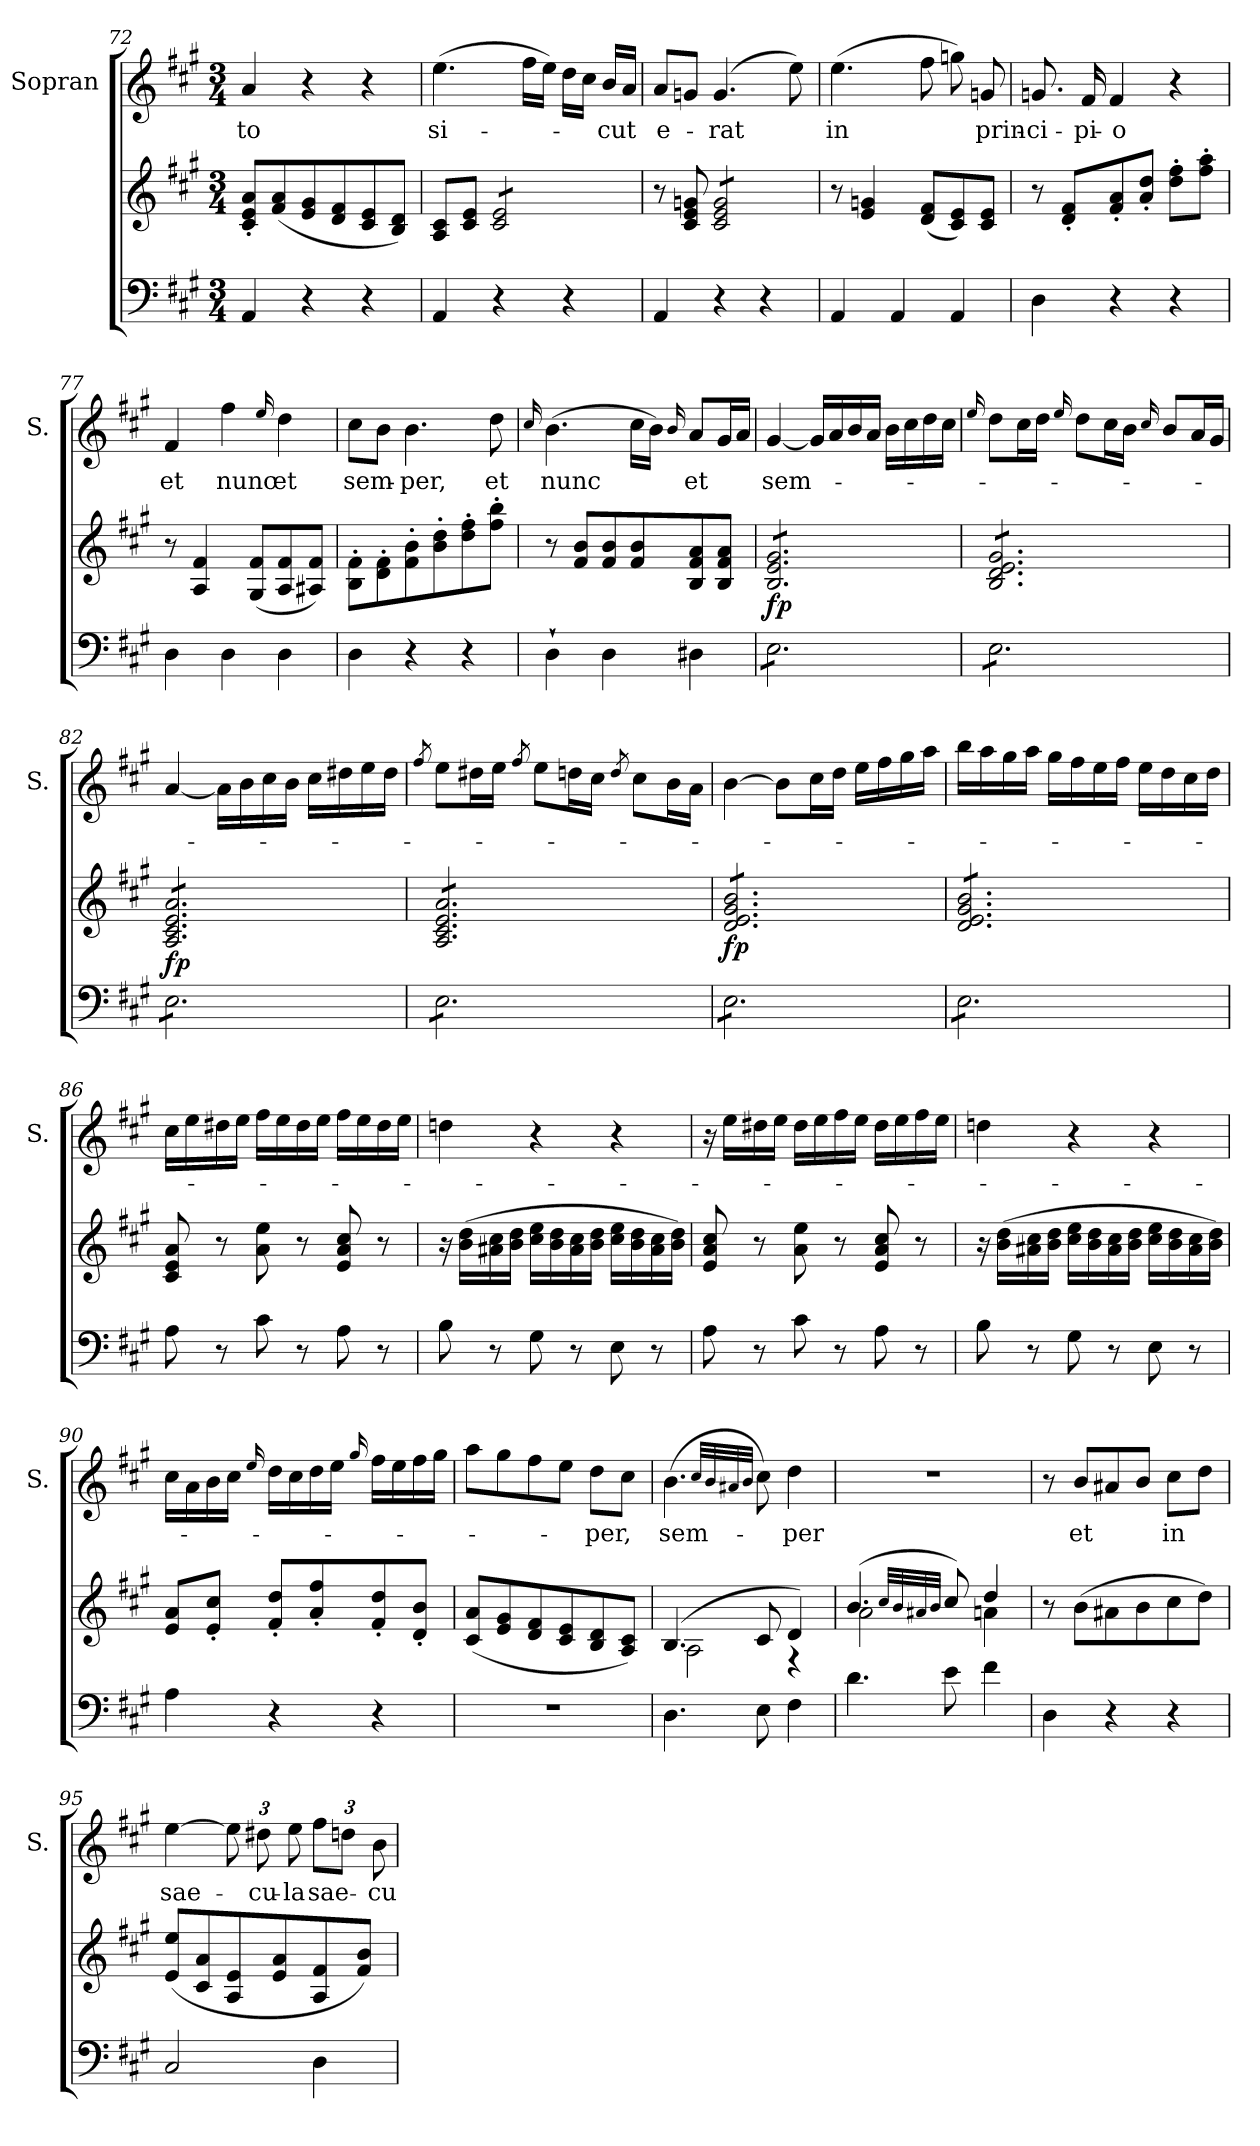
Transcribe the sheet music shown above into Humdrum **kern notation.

**kern	**kern	**dynam	**kern	**text
*part2	*part2	*part2	*part1	*part1
*staff3	*staff2	*staff2/3	*staff1	*staff1
*	*	*	*I"Sopran	*
*	*	*	*I'S.	*
*clefF4	*clefG2	*	*clefG2	*
*k[f#c#g#]	*k[f#c#g#]	*	*k[f#c#g#]	*
*A:	*A:	*	*A:	*
*M3/4	*M3/4	*	*M3/4	*
=72	=72	=72	=72	=72
!	!	!	!	!LO:LY:b
4AA/	8c#/'< 8e/'< 8a/'<L	.	4a/	-to
.	(<8f#/ 8a/	.	.	.
4r	8e/ 8g#/	.	4r	.
.	8d/ 8f#/	.	.	.
4r	8c#/ 8e/	.	4r	.
.	8B/ 8d/J)	.	.	.
=73	=73	=73	=73	=73
!	!	!	!	!LO:LY:b
4AA/	8A/ 8c#/L	.	(>4.ee\	si-
.	8c#/ 8e/J	.	.	.
*	*tremolo	*	*	*
4r	8c#/ 8e/L	.	.	.
.	8c#/ 8e/	.	16ff#\LL	.
.	.	.	16ee\JJ)	.
4r	8c#/ 8e/	.	16dd\LL	.
.	.	.	16cc#\JJ	.
!	!	!	!	!LO:LY:b
.	8c#/ 8e/J	.	16b/LL	-cut
*	*Xtremolo	*	*	*
.	.	.	16a/JJ	.
=74	=74	=74	=74	=74
!	!	!	!	!LO:LY:b
4AA/	8r	.	8a/L	e-
.	8c#/ 8e/ 8gn/	.	8gn/J	.
!	!	!	!	!LO:LY:b
*	*tremolo	*	*	*
4r	8c#/ 8e/ 8g/L	.	(4.g/	-rat
.	8c#/ 8e/ 8g/	.	.	.
4r	8c#/ 8e/ 8g/	.	.	.
.	8c#/ 8e/ 8g/J	.	8ee\)	.
*	*Xtremolo	*	*	*
!!LO:LB:g=z
=75	=75	=75	=75	=75
!	!	!	!	!LO:LY:b
4AA/	8r	.	(>4.ee\	in
.	4e/ 4gn/	.	.	.
4AA/	.	.	.	.
.	(<8d/ 8f#/L	.	8ff#\	.
4AA/	8c#/ 8e/)	.	8ggn\)	.
!	!	!	!	!LO:LY:b
.	8c#/ 8e/J	.	8gn/	prin-
=76	=76	=76	=76	=76
!	!	!	!	!LO:LY:b
4D\	8r	.	8.gn/	-ci-
.	8d/'< 8f#/'<L	.	.	.
!	!	!	!	!LO:LY:b
.	.	.	16f#/	-pi-
!	!	!	!	!LO:LY:b
4r	8f#/'< 8a/'<	.	4f#/	-o
.	8a/'< 8dd/'<J	.	.	.
4r	8dd\'> 8ff#\'>L	.	4r	.
.	8ff#\'> 8aa\'>J	.	.	.
=77	=77	=77	=77	=77
!	!	!	!	!LO:LY:b
4D\	8r	.	4f#/	et
.	4A/ 4f#/	.	.	.
!	!	!	!	!LO:LY:b
4D\	.	.	4ff#\	nunc
.	(<8G#/ 8f#/L	.	.	.
.	.	.	16qqee/	.
!	!	!	!	!LO:LY:b
4D\	8A/ 8f#/	.	4dd\	et
.	8A#X/ 8f#/J)	.	.	.
=78	=78	=78	=78	=78
!	!	!	!	!LO:LY:b
4D\	8B\'> 8f#\'>L	.	8cc#\L	sem-
.	8d\'> 8f#\'>	.	8b\J	.
!	!	!	!	!LO:LY:b
4r	8f#\'> 8b\'>	.	4.b\	-per,
.	8b\'> 8dd\'>	.	.	.
4r	8dd\'> 8ff#\'>	.	.	.
!	!	!	!	!LO:LY:b
.	8ff#\'> 8bb\'>J	.	8dd\	et
=79	=79	=79	=79	=79
.	.	.	16qqcc#/	.
!	!	!	!	!LO:LY:b
4D`>\	8r	.	(>4.b\	nunc
.	8f#/ 8b/L	.	.	.
4D\	8f#/ 8b/	.	.	.
.	8f#/ 8b/	.	16cc#\LL	.
.	.	.	16b\JJ)	.
.	.	.	16qqb/	.
!	!	!	!	!LO:LY:b
4D#X\	8B/ 8f#/ 8a/	.	8a/L	et
.	8B/ 8f#/ 8a/J	.	16g#/L	.
.	.	.	16a/JJ	.
!!LO:LB:g=z
=80	=80	=80	=80	=80
!	!	!LO:DY:b	!	!LO:LY:b
*tremolo	*	*	*	*
*	*tremolo	*	*	*
8E\L	8B/ 8e/ 8g#/L	fp	[4g#/	sem-
8E\	8B/ 8e/ 8g#/	.	.	.
8E\	8B/ 8e/ 8g#/	.	16g#/LL]	.
.	.	.	16a/	.
8E\	8B/ 8e/ 8g#/	.	16b/	.
.	.	.	16a/JJ	.
8E\	8B/ 8e/ 8g#/	.	16b\LL	.
.	.	.	16cc#\	.
8E\J	8B/ 8e/ 8g#/J	.	16dd\	.
.	.	.	16cc#\JJ	.
=81	=81	=81	=81	=81
.	.	.	16qqee/	.
8E\L	8B/ 8d/ 8e/ 8g#/L	.	8dd\L	.
8E\	8B/ 8d/ 8e/ 8g#/	.	16cc#\L	.
.	.	.	16dd\JJ	.
.	.	.	16qqee/	.
8E\	8B/ 8d/ 8e/ 8g#/	.	8dd\L	.
8E\	8B/ 8d/ 8e/ 8g#/	.	16cc#\L	.
.	.	.	16b\JJ	.
.	.	.	16qqcc#/	.
8E\	8B/ 8d/ 8e/ 8g#/	.	8b/L	.
8E\J	8B/ 8d/ 8e/ 8g#/J	.	16a/L	.
.	.	.	16g#/JJ	.
=82	=82	=82	=82	=82
!	!	!LO:DY:b	!	!
8E\L	8A/ 8c#/ 8e/ 8a/L	fp	[4a/	.
8E\	8A/ 8c#/ 8e/ 8a/	.	.	.
8E\	8A/ 8c#/ 8e/ 8a/	.	16a\LL]	.
.	.	.	16b\	.
8E\	8A/ 8c#/ 8e/ 8a/	.	16cc#\	.
.	.	.	16b\JJ	.
8E\	8A/ 8c#/ 8e/ 8a/	.	16cc#\LL	.
.	.	.	16dd#X\	.
8E\J	8A/ 8c#/ 8e/ 8a/J	.	16ee\	.
.	.	.	16dd#\JJ	.
=83	=83	=83	=83	=83
.	.	.	8qff#/	.
8E\L	8A/ 8c#/ 8e/ 8a/L	.	8ee\L	.
8E\	8A/ 8c#/ 8e/ 8a/	.	16dd#X\L	.
.	.	.	16ee\JJ	.
.	.	.	8qff#/	.
8E\	8A/ 8c#/ 8e/ 8a/	.	8ee\L	.
8E\	8A/ 8c#/ 8e/ 8a/	.	16ddn\L	.
.	.	.	16cc#\JJ	.
.	.	.	8qdd/	.
8E\	8A/ 8c#/ 8e/ 8a/	.	8cc#\L	.
8E\J	8A/ 8c#/ 8e/ 8a/J	.	16b\L	.
.	.	.	16a\JJ	.
!!LO:PB:g=z
=84	=84	=84	=84	=84
!	!	!LO:DY:b	!	!
8E\L	8d/ 8e/ 8g#/ 8b/L	fp	[4b\	.
8E\	8d/ 8e/ 8g#/ 8b/	.	.	.
8E\	8d/ 8e/ 8g#/ 8b/	.	8b\L]	.
8E\	8d/ 8e/ 8g#/ 8b/	.	16cc#\L	.
.	.	.	16dd\JJ	.
8E\	8d/ 8e/ 8g#/ 8b/	.	16ee\LL	.
.	.	.	16ff#\	.
8E\J	8d/ 8e/ 8g#/ 8b/J	.	16gg#\	.
.	.	.	16aa\JJ	.
=85	=85	=85	=85	=85
8E\L	8d/ 8e/ 8g#/ 8b/L	.	16bb\LL	.
.	.	.	16aa\	.
8E\	8d/ 8e/ 8g#/ 8b/	.	16gg#\	.
.	.	.	16aa\JJ	.
8E\	8d/ 8e/ 8g#/ 8b/	.	16gg#\LL	.
.	.	.	16ff#\	.
8E\	8d/ 8e/ 8g#/ 8b/	.	16ee\	.
.	.	.	16ff#\JJ	.
8E\	8d/ 8e/ 8g#/ 8b/	.	16ee\LL	.
.	.	.	16dd\	.
8E\J	8d/ 8e/ 8g#/ 8b/J	.	16cc#\	.
*	*Xtremolo	*	*	*
*Xtremolo	*	*	*	*
.	.	.	16dd\JJ	.
=86	=86	=86	=86	=86
8A\	8c#/ 8e/ 8a/	.	16cc#\LL	.
.	.	.	16ee\	.
8r	8r	.	16dd#X\	.
.	.	.	16ee\JJ	.
8c#\	8a\ 8ee\	.	16ff#\LL	.
.	.	.	16ee\	.
8r	8r	.	16dd#\	.
.	.	.	16ee\JJ	.
8A\	8e/ 8a/ 8cc#/	.	16ff#\LL	.
.	.	.	16ee\	.
8r	8r	.	16dd#\	.
.	.	.	16ee\JJ	.
=87	=87	=87	=87	=87
8B\	16r	.	4ddn\	.
.	(>16b\ 16dd\LL	.	.	.
8r	16a#X\ 16cc#\	.	.	.
.	16b\ 16dd\JJ	.	.	.
8G#\	16cc#\ 16ee\LL	.	4r	.
.	16b\ 16dd\	.	.	.
8r	16a#\ 16cc#\	.	.	.
.	16b\ 16dd\JJ	.	.	.
8E\	16cc#\ 16ee\LL	.	4r	.
.	16b\ 16dd\	.	.	.
8r	16a#\ 16cc#\	.	.	.
.	16b\ 16dd\JJ)	.	.	.
!!LO:LB:g=z
=88	=88	=88	=88	=88
8A\	8e/ 8a/ 8cc#/	.	16r	.
.	.	.	16ee\LL	.
8r	8r	.	16dd#X\	.
.	.	.	16ee\JJ	.
8c#\	8a\ 8ee\	.	16dd#\LL	.
.	.	.	16ee\	.
8r	8r	.	16ff#\	.
.	.	.	16ee\JJ	.
8A\	8e/ 8a/ 8cc#/	.	16dd#\LL	.
.	.	.	16ee\	.
8r	8r	.	16ff#\	.
.	.	.	16ee\JJ	.
=89	=89	=89	=89	=89
8B\	16r	.	4ddn\	.
.	(>16b\ 16dd\LL	.	.	.
8r	16a#X\ 16cc#\	.	.	.
.	16b\ 16dd\JJ	.	.	.
8G#\	16cc#\ 16ee\LL	.	4r	.
.	16b\ 16dd\	.	.	.
8r	16a#\ 16cc#\	.	.	.
.	16b\ 16dd\JJ	.	.	.
8E\	16cc#\ 16ee\LL	.	4r	.
.	16b\ 16dd\	.	.	.
8r	16a#\ 16cc#\	.	.	.
.	16b\ 16dd\JJ)	.	.	.
=90	=90	=90	=90	=90
4A\	8e/ 8a/L	.	16cc#\LL	.
.	.	.	16a\	.
.	8e/'< 8cc#/'<J	.	16b\	.
.	.	.	16cc#\JJ	.
.	.	.	16qqee/	.
4r	8f#/'< 8dd/'<L	.	16dd\LL	.
.	.	.	16cc#\	.
.	8a/'< 8ff#/'<	.	16dd\	.
.	.	.	16ee\JJ	.
.	.	.	16qqgg#/	.
4r	8f#/'< 8dd/'<	.	16ff#\LL	.
.	.	.	16ee\	.
.	8d/'< 8b/'<J	.	16ff#\	.
.	.	.	16gg#\JJ	.
=91	=91	=91	=91	=91
2.r	(<8c#/ 8a/L	.	8aa\L	.
.	8e/ 8g#/	.	8gg#\	.
.	8d/ 8f#/	.	8ff#\	.
.	8c#/ 8e/	.	8ee\J	.
!	!	!	!	!LO:LY:b
.	8B/ 8d/	.	8dd\L	-per,
.	8A/ 8c#/J)	.	8cc#\J	.
!!LO:LB:g=z
=92	=92	=92	=92	=92
*	*^	*	*	*
!	!	!	!	!	!LO:LY:b
4.D\	(4.B/	2A\	.	(>4.b\	sem-
.	.	.	.	32qcc#/LLL	.
.	.	.	.	32qb/	.
.	.	.	.	32qa#X/	.
.	.	.	.	32qb/JJJ	.
8E\	8c#/	.	.	8cc#\)	.
!	!	!	!	!	!LO:LY:b
4F#\	4d/)	4rF	.	4dd\	-per
=93	=93	=93	=93	=93	=93
4.d\	(4.b/	2a\	.	2.r	.
.	32qcc#/LLL	.	.	.	.
.	32qb/	.	.	.	.
.	32qa#X/	.	.	.	.
.	32qb/JJJ	.	.	.	.
8e\	8cc#/)	.	.	.	.
4f#\	4dd/	4a\	.	.	.
*	*v	*v	*	*	*
=94	=94	=94	=94	=94
4D\	8r	.	8r	.
!	!	!	!	!LO:LY:b
.	(>8b\L	.	8b/L	et
4r	8a#X\	.	8a#X/	.
.	8b\	.	8b/J	.
!	!	!	!	!LO:LY:b
4r	8cc#\	.	8cc#\L	in
.	8dd\J)	.	8dd\J	.
!!LO:LB:g=z
=95	=95	=95	=95	=95
!	!	!	!	!LO:LY:b
2C#/	(<8e/ 8ee/L	.	[4ee\	sae-
.	8c#/ 8a/	.	.	.
*	*	*	*Xbrackettup	*
.	8A/ 8e/	.	12ee\]	.
!	!	!	!	!LO:LY:b
.	.	.	12dd#X\	-cu-
.	8e/ 8a/	.	.	.
!	!	!	!	!LO:LY:b
.	.	.	12ee\	-la
!	!	!	!	!LO:LY:b
4D\	8A/ 8f#/	.	12ff#\L	sae-
.	.	.	12ddn\J	.
.	8f#/ 8b/J)	.	.	.
!	!	!	!	!LO:LY:b
.	.	.	12b\	-cu-
=	=	=	=	=
*-	*-	*-	*-	*-
